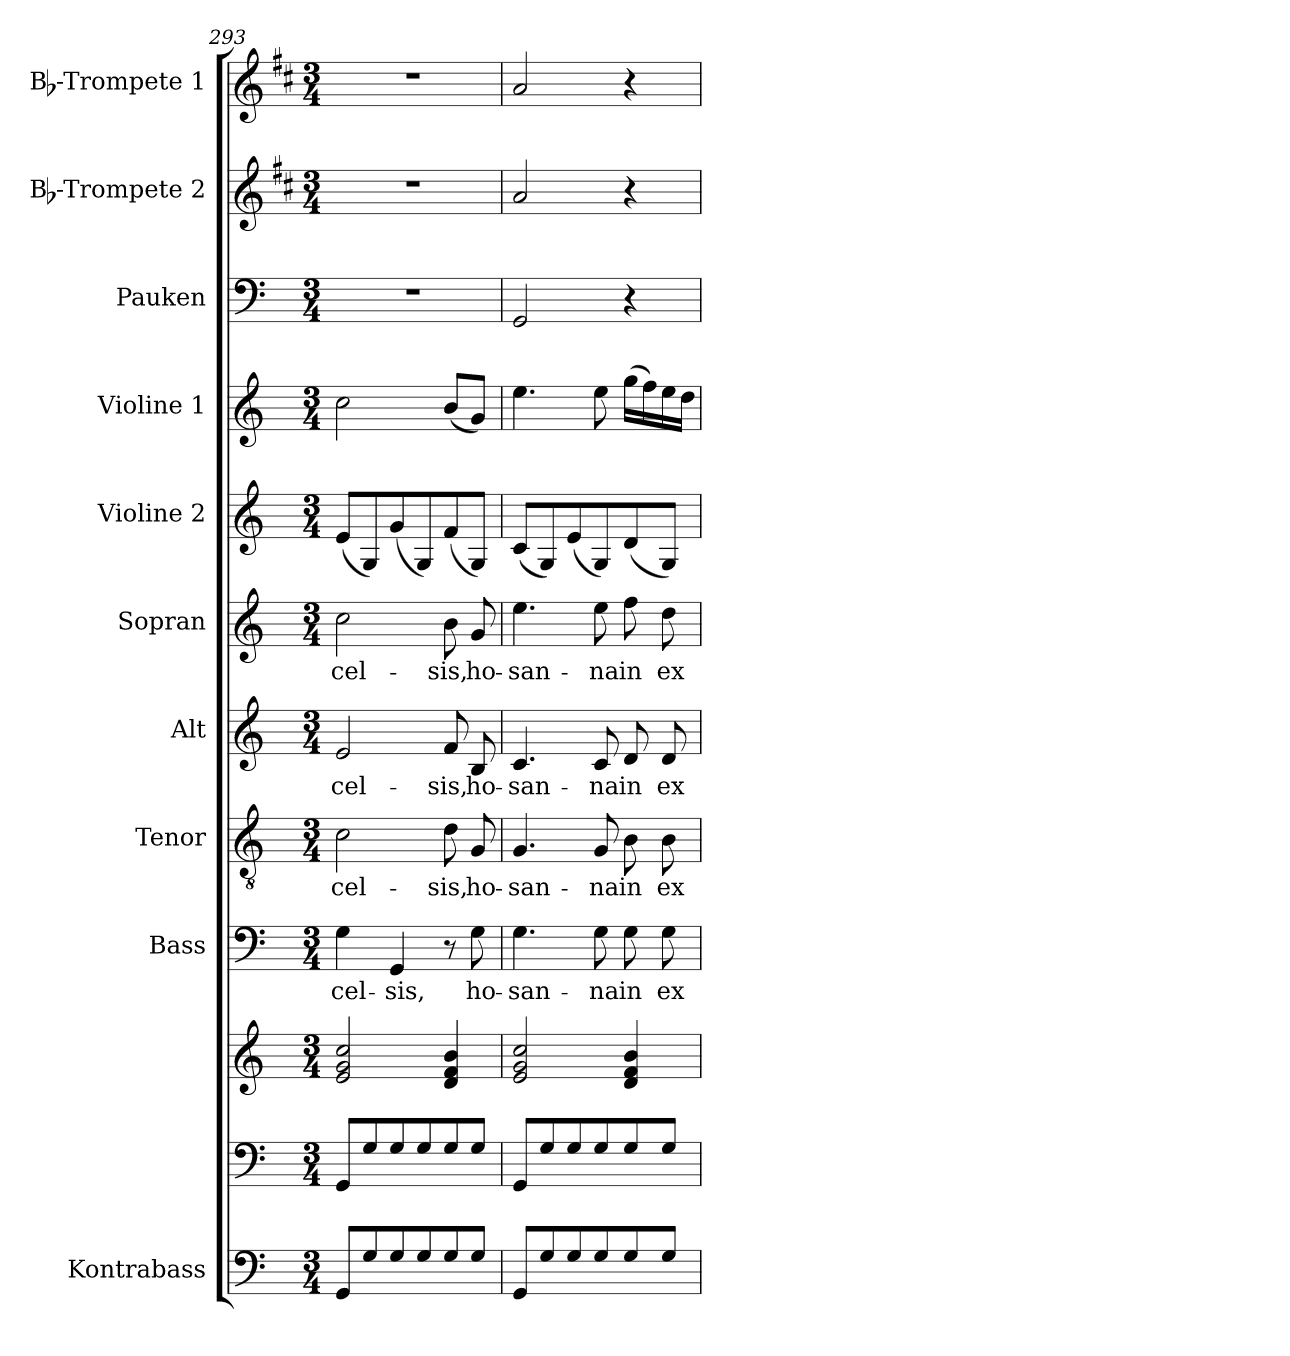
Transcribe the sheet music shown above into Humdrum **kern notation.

**kern	**kern	**kern	**kern	**text	**kern	**text	**kern	**text	**kern	**text	**kern	**kern	**kern	**kern	**kern
*part11	*part10	*part10	*part9	*part9	*part8	*part8	*part7	*part7	*part6	*part6	*part5	*part4	*part3	*part2	*part1
*staff12	*staff11	*staff10	*staff9	*staff9	*staff8	*staff8	*staff7	*staff7	*staff6	*staff6	*staff5	*staff4	*staff3	*staff2	*staff1
*I"Kontrabass	*	*	*I"Bass	*	*I"Tenor	*	*I"Alt	*	*I"Sopran	*	*I"Violine 2	*I"Violine 1	*I"Pauken	*I"Bb-Trompete 2	*I"Bb-Trompete 1
*I'Kb.	*	*	*I'B.	*	*I'T.	*	*I'A.	*	*I'S.	*	*I'Vl. 2	*I'Vl. 1	*I'Pk.	*I'Bb Trp. 2	*I'Bb Trp. 1
*clefF4	*clefF4	*clefG2	*clefF4	*	*clefGv2	*	*clefG2	*	*clefG2	*	*clefG2	*clefG2	*clefF4	*clefG2	*clefG2
*ITrd7c12	*	*	*	*	*	*	*	*	*	*	*	*	*	*ITrd1c2	*ITrd1c2
*k[]	*k[]	*k[]	*k[]	*	*k[]	*	*k[]	*	*k[]	*	*k[]	*k[]	*k[]	*k[]	*k[]
*C:	*C:	*C:	*C:	*	*C:	*	*C:	*	*C:	*	*C:	*C:	*C:	*C:	*C:
*M3/4	*M3/4	*M3/4	*M3/4	*	*M3/4	*	*M3/4	*	*M3/4	*	*M3/4	*M3/4	*M3/4	*M3/4	*M3/4
=293	=293	=293	=293	=293	=293	=293	=293	=293	=293	=293	=293	=293	=293	=293	=293
!	!	!	!	!LO:LY:b	!	!LO:LY:b	!	!LO:LY:b	!	!LO:LY:b	!	!	!	!	!
8GGG/L	8GG/L	2e/ 2g/ 2cc/	4G\	-cel-	2c\	-cel-	2e/	-cel-	2cc\	-cel-	(<8e/L	2cc\	2.r	2.r	2.r
8GG/	8G/	.	.	.	.	.	.	.	.	.	8G/)	.	.	.	.
!	!	!	!	!LO:LY:b	!	!	!	!	!	!	!	!	!	!	!
8GG/	8G/	.	4GG/	-sis,	.	.	.	.	.	.	(<8g/	.	.	.	.
8GG/	8G/	.	.	.	.	.	.	.	.	.	8G/)	.	.	.	.
!	!	!	!	!	!	!LO:LY:b	!	!LO:LY:b	!	!LO:LY:b	!	!	!	!	!
8GG/	8G/	4d/ 4f/ 4b/	8r	.	8d\	-sis,	8f/	-sis,	8b\	-sis,	(<8f/	(<8b/L	.	.	.
!	!	!	!	!LO:LY:b	!	!LO:LY:b	!	!LO:LY:b	!	!LO:LY:b	!	!	!	!	!
8GG/J	8G/J	.	8G\	ho-	8G/	ho-	8B/	ho-	8g/	ho-	8G/J)	8g/J)	.	.	.
=294	=294	=294	=294	=294	=294	=294	=294	=294	=294	=294	=294	=294	=294	=294	=294
!	!	!	!	!LO:LY:b	!	!LO:LY:b	!	!LO:LY:b	!	!LO:LY:b	!	!	!	!	!
8GGG/L	8GG/L	2e/ 2g/ 2cc/	4.G\	-san-	4.G/	-san-	4.c/	-san-	4.ee\	-san-	(<8c/L	4.ee\	2GG/	2g/	2g/
8GG/	8G/	.	.	.	.	.	.	.	.	.	8G/)	.	.	.	.
8GG/	8G/	.	.	.	.	.	.	.	.	.	(<8e/	.	.	.	.
!	!	!	!	!LO:LY:b	!	!LO:LY:b	!	!LO:LY:b	!	!LO:LY:b	!	!	!	!	!
8GG/	8G/	.	8G\	-na	8G/	-na	8c/	-na	8ee\	-na	8G/)	8ee\	.	.	.
!	!	!	!	!LO:LY:b	!	!LO:LY:b	!	!LO:LY:b	!	!LO:LY:b	!	!	!	!	!
8GG/	8G/	4d/ 4f/ 4b/	8G\	in	8B\	in	8d/	in	8ff\	in	(<8d/	(>16gg\LL	4r	4r	4r
.	.	.	.	.	.	.	.	.	.	.	.	16ff\)	.	.	.
!	!	!	!	!LO:LY:b	!	!LO:LY:b	!	!LO:LY:b	!	!LO:LY:b	!	!	!	!	!
8GG/J	8G/J	.	8G\	ex-	8B\	ex-	8d/	ex-	8dd\	ex-	8G/J)	16ee\	.	.	.
.	.	.	.	.	.	.	.	.	.	.	.	16dd\JJ	.	.	.
=	=	=	=	=	=	=	=	=	=	=	=	=	=	=	=
*-	*-	*-	*-	*-	*-	*-	*-	*-	*-	*-	*-	*-	*-	*-	*-
